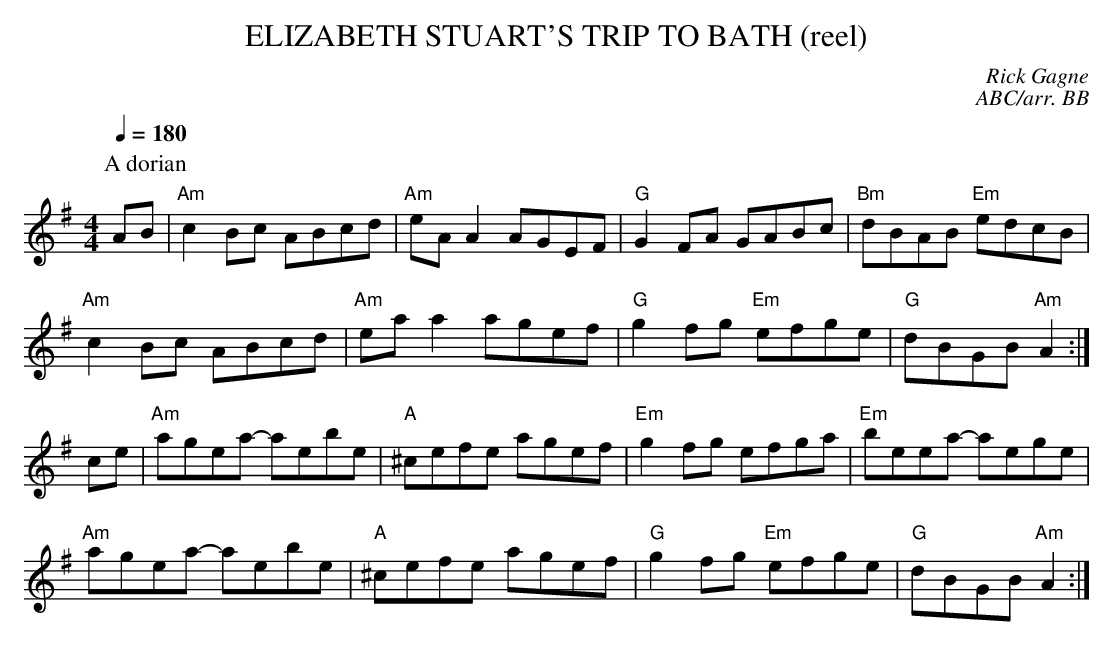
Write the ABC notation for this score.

X:1
T: ELIZABETH STUART'S TRIP TO BATH (reel)
C: Rick Gagne
C:ABC/arr. BB
M: 4/4
Q:1/4=180
K: G
P:A dorian
AB | "Am"c2Bc ABcd | "Am"eAA2 AGEF | "G"G2FA GABc | "Bm"dBAB "Em"edcB |
"Am"c2Bc ABcd | "Am"eaa2 agef | "G"g2fg "Em"efge |"G"dBGB "Am"A2 :|
ce | "Am"agea- aebe | "A"^cefe agef | "Em"g2fg efga | "Em"beea- aege |
"Am"agea- aebe | "A"^cefe agef | "G"g2fg "Em"efge |"G"dBGB "Am"A2 :|
